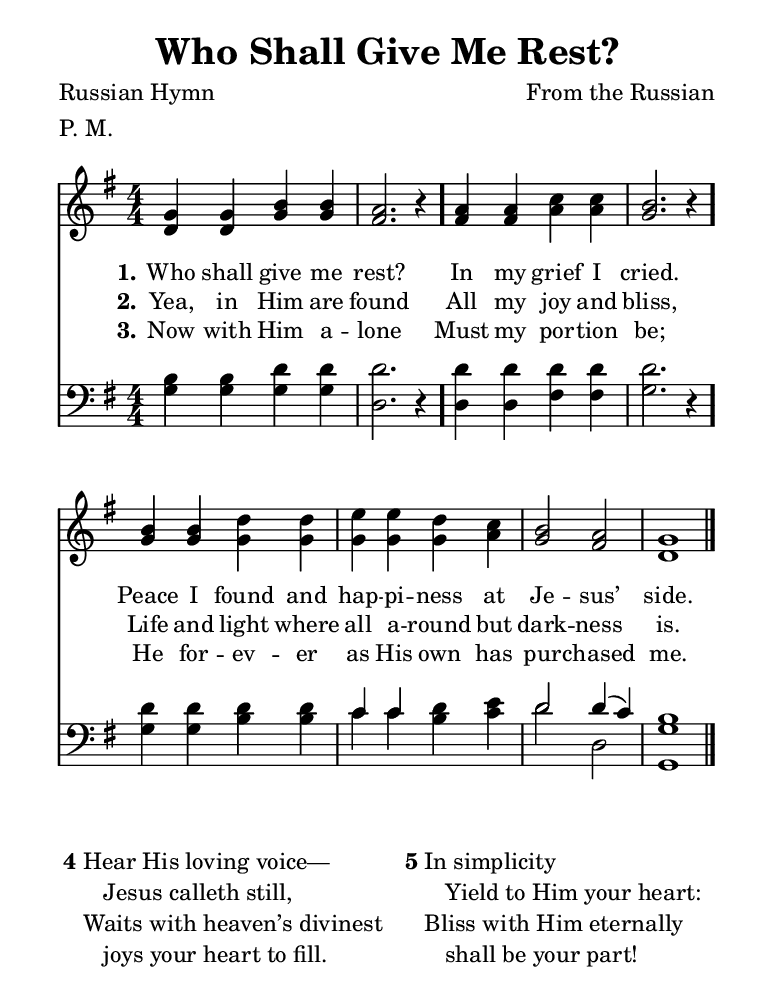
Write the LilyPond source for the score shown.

\include "common/global.ily"
\paper {
  \include "common/paper.ily"
  %ragged-bottom = ##t
  ragged-last-bottom = ##t
  systems-per-page = #(cond (is-eogsized 2) (#t #f))
  %page-count = ##f
}

\header{
  hymnnumber = "125"
  title = "Who Shall Give Me Rest?"
  tunename = ""
  meter = "P. M."
  poet = "Russian Hymn"
  composer = "From the Russian"
  %copyright = ""
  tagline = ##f
}

% for fermata in MIDI
ta = { \tempo 4=90 }
tb = { \tempo 4=45 }

patternAA = { c4 c c c | c2. c4 }

patternBA = { c4 c c c | c c c c | c2 c2      | c1 }
patternBB = { c4 c c c | c c c c | c2 c4( c4) | c1 }

global = {
  \include "common/overrides.ily"
  \override Staff.TimeSignature.style = #'numbered
  \time 4/4
  \override Score.MetronomeMark.transparent = ##t % hide all fermata changes too
  \ta
  \key g \major
  %\partial 4
  \autoBeamOff
}

notesSoprano = {
\global
\relative c'' {

  \changePitch \patternAA { g g b b | a r }
  \changePitch \patternAA { a a c c | b r }
  \changePitch \patternBA { b b d d | e e d c | b a | g }

  \bar "|."

}
}

notesAlto = {
\global
\relative e' {

  \changePitch \patternAA { d d g g | fis r }
  \changePitch \patternAA { fis fis a a | g r }
  \changePitch \patternBA { g g g g | g g g a | g fis | d }

}
}

notesTenor = {
\global
\relative a {

  \changePitch \patternAA { b b d d | d r }
  \changePitch \patternAA { d d d d | d r }
  \changePitch \patternBB { d d d d | c c d e | d d( c) | b }

}
}

notesBass = {
\global
\relative f {

  \changePitch \patternAA { g g g g | d r }
  \changePitch \patternAA { d d fis fis | g r }
  \changePitch \patternBA { g g b b | c c b c | d d, | <g, g'> }

}
}

wordsA = \lyricmode {
\set stanza = "1."

Who shall give me rest?
In my grief I cried.
Peace I found and hap -- pi -- ness at Je -- sus’ side.

}

wordsB = \lyricmode {
\set stanza = "2."

Yea, in Him are found \bar "."
All my joy and bliss, \bar "."
Life and light where all a -- round but dark -- ness is.

}

wordsC = \lyricmode {
\set stanza = "3."

Now with Him a -- lone
Must my por -- tion be;
He for -- ev -- er as His own has pur -- chased me.

}

wordsD = \markuplist {

\line { Hear His loving voice— }
\line { { \hspace #2 } Jesus calleth still, }
\line { Waits with heaven’s divinest } \line { { \hspace #2 } joys your heart to fill. }

}

wordsE = \markuplist {

\line { In simplicity }
\line { { \hspace #2 } Yield to Him your heart: }
\line { Bliss with Him eternally } \line { { \hspace #2 } shall be your part! }

}

\score {
  \context ChoirStaff <<
    \context Staff = upper <<
      \set Staff.autoBeaming = ##f
      \set ChoirStaff.systemStartDelimiter = #'SystemStartBar
      \set ChoirStaff.printPartCombineTexts = ##f
      \partcombine #'(2 . 9) \notesSoprano \notesAlto
      \context NullVoice = sopranos { \voiceOne << \notesSoprano >> }
      \context NullVoice = altos { \voiceTwo << \notesAlto >> }
      \context Lyrics = one   \lyricsto sopranos \wordsA
      \context Lyrics = two   \lyricsto sopranos \wordsB
      \context Lyrics = three \lyricsto sopranos \wordsC
    >>
    \context Staff = men <<
      \clef bass
      \set ChoirStaff.printPartCombineTexts = ##f
      \partcombine #'(2 . 9) \notesTenor \notesBass
      \context NullVoice = tenors { \voiceOne << \notesTenor >> }
      \context NullVoice = basses { \voiceTwo << \notesBass >> }
    >>
  >>
  \layout {
    \include "common/layout.ily"
  }
  \midi{
    \include "common/midi.ily"
  }
}

\noPageBreak

\markup { \fill-line {
  \hspace #0.1
  \line{ \bold 4 \column { \wordsD } }
  \hspace #0.1
  \line{ \bold 5 \column { \wordsE } }
  \hspace #0.1
} }

\version "2.19.49"  % necessary for upgrading to future LilyPond versions.

% vi:set et ts=2 sw=2 ai nocindent syntax=lilypond:
